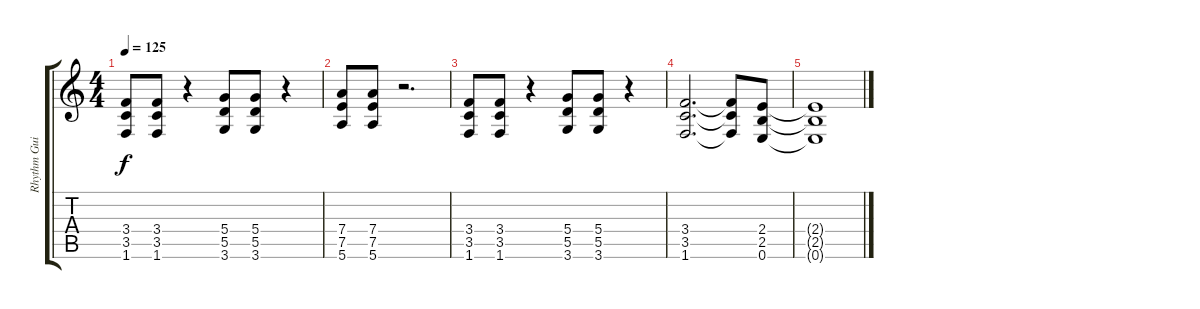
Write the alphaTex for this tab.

\track ("Rhythm Guitar" "Rhythm Gui") {instrument distortionguitar}
\staff {score tabs}
\tuning (E4 B3 G3 D3 A2 E2) {hide}
\ts (4 4)
\tempo 125
\clef g2
\ks c
(3.4 3.5 1.6).8{dy f} (3.4 3.5 1.6).8 r.4 (5.4 5.5 3.6).8 (5.4 5.5 3.6).8 r.4 |
(7.4 7.5 5.6).8 (7.4 7.5 5.6).8 r.2{d} |
(3.4 3.5 1.6).8 (3.4 3.5 1.6).8 r.4 (5.4 5.5 3.6).8 (5.4 5.5 3.6).8 r.4 |
(3.4 3.5 1.6).2{d} (3.4{t} 3.5{t} 1.6{t}).8 (2.4 2.5 0.6).8 |
(2.4{t} 2.5{t} 0.6{t}).1
